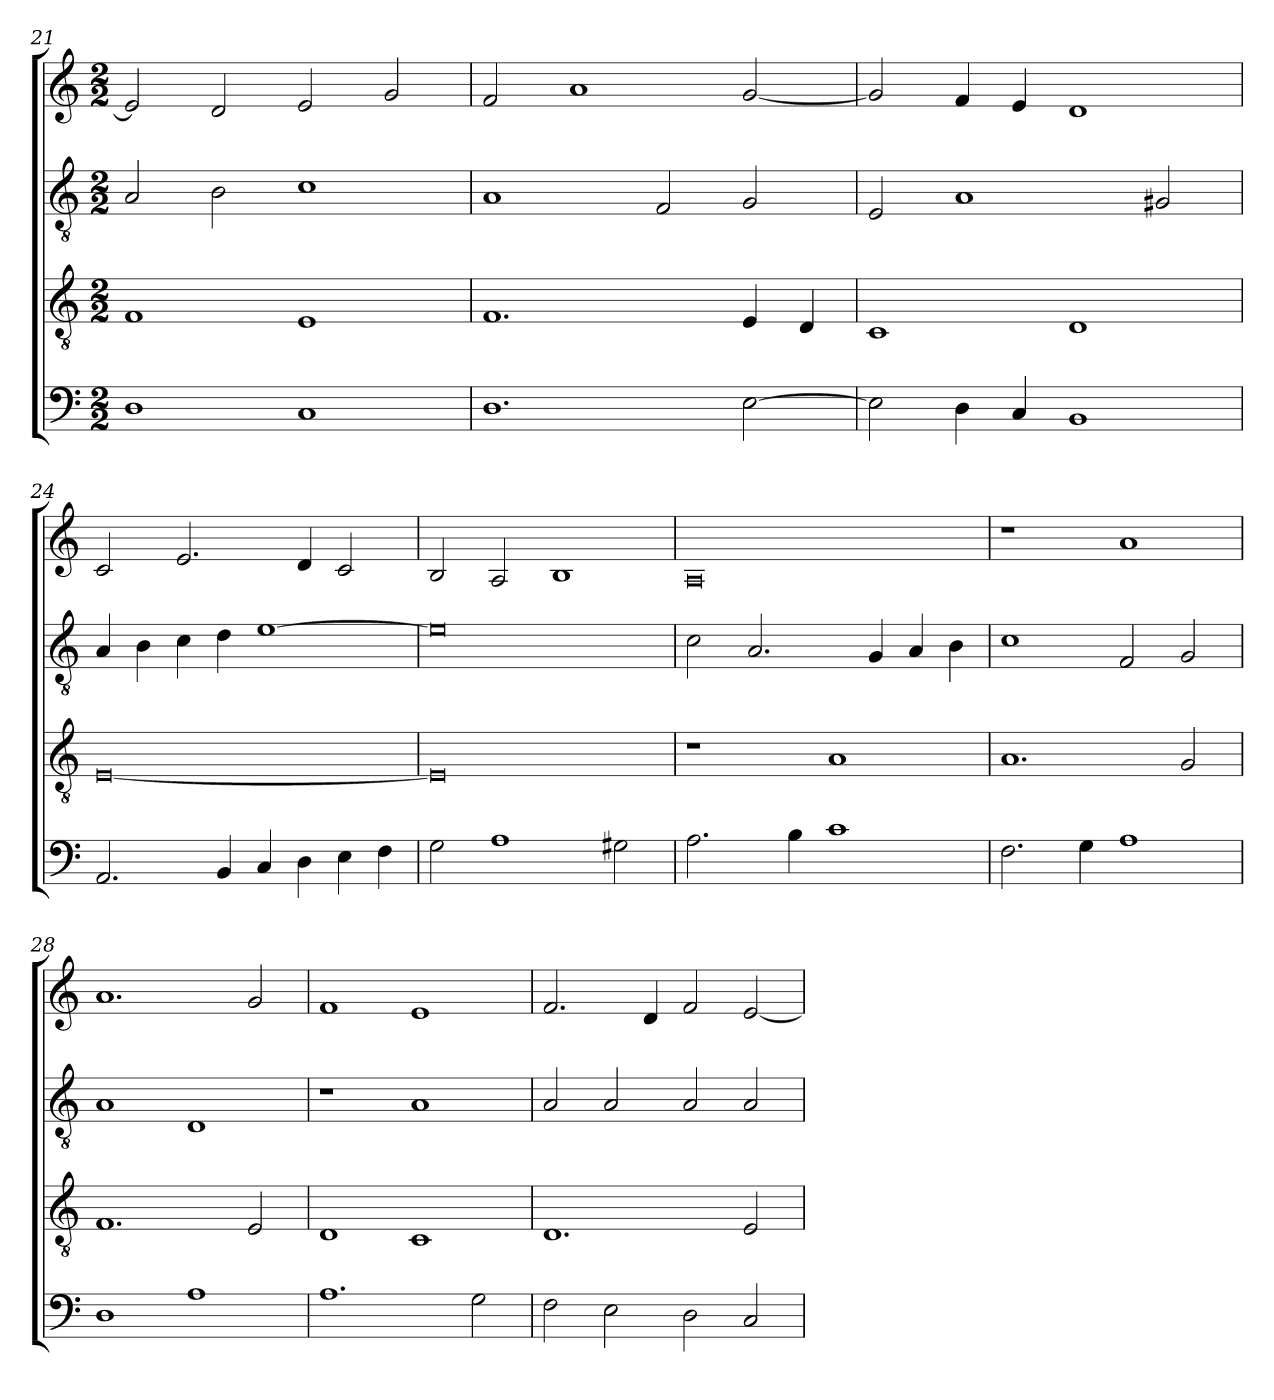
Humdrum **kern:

**kern	**kern	**kern	**kern
*part4	*part3	*part2	*part1
*staff4	*staff3	*staff2	*staff1
*clefF4	*clefGv2	*clefGv2	*clefG2
*k[]	*k[]	*k[]	*k[]
*M2/2	*M2/2	*M2/2	*M2/2
=21	=21	=21	=21
1D	1F	2A/	2e/]
.	.	2B\	2d/
1C	1E	1c	2e/
.	.	.	2g/
=22	=22	=22	=22
1.D	1.F	1A	2f/
.	.	.	1a
.	.	2F/	.
[2E\	4E/	2G/	[2g/
.	4D/	.	.
=23	=23	=23	=23
2E\]	1C	2E/	2g/]
4D\	.	1A	4f/
4C/	.	.	4e/
1BB	1D	.	1d
.	.	2G#X/	.
=24	=24	=24	=24
2.AA/	[0E	4A/	2c/
.	.	4B\	.
.	.	4c\	2.e/
4BB/	.	4d\	.
4C/	.	[1e	.
4D\	.	.	4d/
4E\	.	.	2c/
4F\	.	.	.
=25	=25	=25	=25
2G\	0E]	0e]	2B/
1A	.	.	2A/
.	.	.	1B
2G#X\	.	.	.
=26	=26	=26	=26
2.A\	1r	2c\	0A
.	.	2.A/	.
4B\	.	.	.
1c	1A	.	.
.	.	4G/	.
.	.	4A/	.
.	.	4B\	.
=27	=27	=27	=27
2.F\	1.A	1c	1r
4G\	.	.	.
1A	.	2F/	1a
.	2G/	2G/	.
=28	=28	=28	=28
1D	1.F	1A	1.a
1A	.	1D	.
.	2E/	.	2g/
=29	=29	=29	=29
1.A	1D	1r	1f
.	1C	1A	1e
2G\	.	.	.
=30	=30	=30	=30
2F\	1.D	2A/	2.f/
2E\	.	2A/	.
.	.	.	4d/
2D\	.	2A/	2f/
2C/	2E/	2A/	[2e/
=	=	=	=
*-	*-	*-	*-
